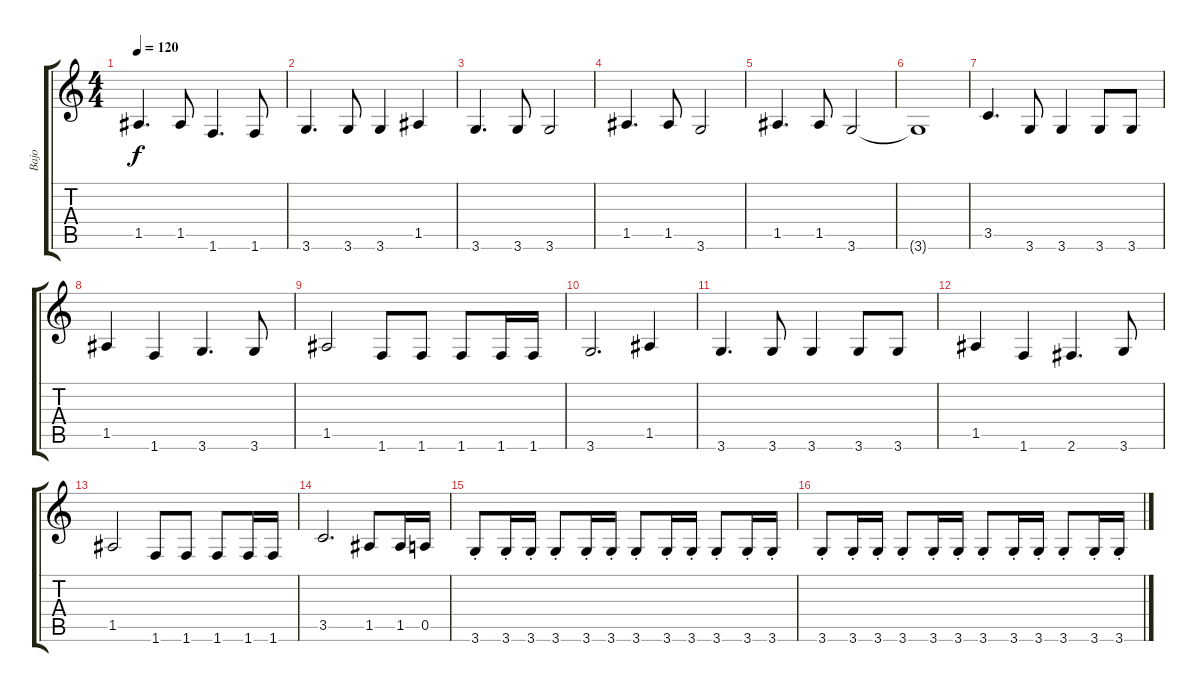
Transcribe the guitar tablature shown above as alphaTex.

\track ("Bajo" "Bajo") {instrument electricbassfinger}
\staff {score tabs}
\tuning (E4 B3 G3 D3 A2 E2) {hide}
\ts (4 4)
\tempo 120
\clef g2
\ks c
1.5.4{d dy f} 1.5.8 1.6.4{d} 1.6.8 |
3.6.4{d} 3.6.8 3.6.4 1.5.4 |
3.6.4{d} 3.6.8 3.6.2 |
1.5.4{d} 1.5.8 3.6.2 |
1.5.4{d} 1.5.8 3.6.2 |
3.6{t}.1 |
3.5.4{d} 3.6.8 3.6.4 3.6.8 3.6.8 |
1.5.4 1.6.4 3.6.4{d} 3.6.8 |
1.5.2 1.6.8 1.6.8 1.6.8 1.6.16 1.6.16 |
3.6.2{d} 1.5.4 |
3.6.4{d} 3.6.8 3.6.4 3.6.8 3.6.8 |
1.5.4 1.6.4 2.6.4{d} 3.6.8 |
1.5.2 1.6.8 1.6.8 1.6.8 1.6.16 1.6.16 |
3.5.2{d} 1.5.8 1.5.16 0.5.16 |
3.6{st}.8 3.6{st}.16 3.6{st}.16 3.6{st}.8 3.6{st}.16 3.6{st}.16 3.6{st}.8 3.6{st}.16 3.6{st}.16 3.6{st}.8 3.6{st}.16 3.6{st}.16 |
3.6{st}.8 3.6{st}.16 3.6{st}.16 3.6{st}.8 3.6{st}.16 3.6{st}.16 3.6{st}.8 3.6{st}.16 3.6{st}.16 3.6{st}.8 3.6{st}.16 3.6{st}.16
